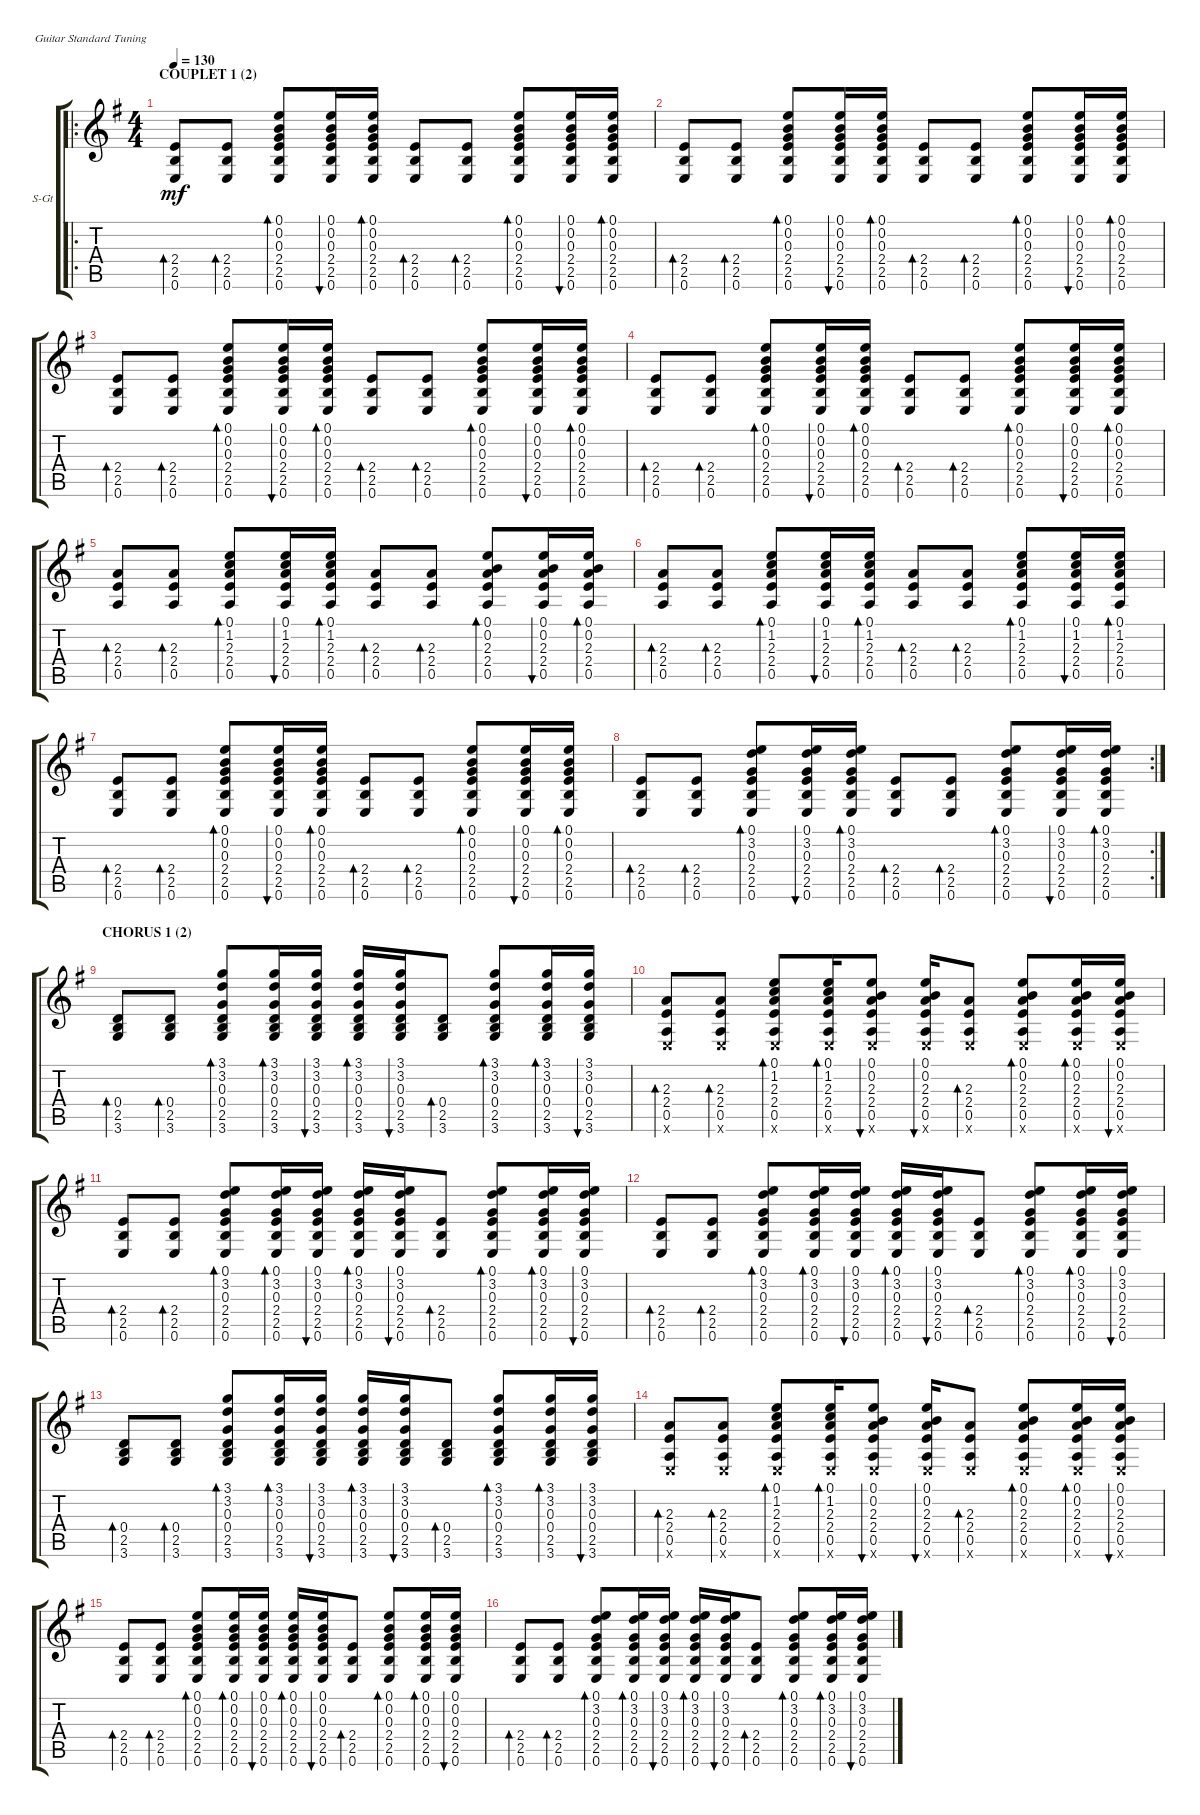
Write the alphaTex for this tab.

\defaultSystemsLayout 4
\bracketExtendMode groupsimilarinstruments
\firstSystemTrackNameOrientation horizontal
\otherSystemsTrackNameOrientation horizontal
\track ("Steel Guitar" "S-Gt") {instrument acousticguitarsteel}
\staff {score tabs}
\tuning (E4 B3 G3 D3 A2 E2)
\ro
\ts (4 4)
\section ("" "COUPLET 1 (2)")
\tempo 130
\clef g2
\ks eminor
(2.4 2.5 0.6).8{bd 30 dy mf} (2.4 2.5 0.6).8{bd 30} (2.4 0.3 0.2 0.1 2.5 0.6).8{bd 30} (2.4 0.3 0.2 0.1 2.5 0.6).16{bu 30} (2.4 0.3 0.2 0.1 2.5 0.6).16{bd 30} (2.4 2.5 0.6).8{bd 30} (2.4 2.5 0.6).8{bd 30} (2.4 0.3 0.2 0.1 2.5 0.6).8{bd 30} (2.4 0.3 0.2 0.1 2.5 0.6).16{bu 30} (2.4 0.3 0.2 0.1 2.5 0.6).16{bd 30} |
(2.4 2.5 0.6).8{bd 30} (2.4 2.5 0.6).8{bd 30} (2.4 0.3 0.2 0.1 2.5 0.6).8{bd 30} (2.4 0.3 0.2 0.1 2.5 0.6).16{bu 30} (2.4 0.3 0.2 0.1 2.5 0.6).16{bd 30} (2.4 2.5 0.6).8{bd 30} (2.4 2.5 0.6).8{bd 30} (2.4 0.3 0.2 0.1 2.5 0.6).8{bd 30} (2.4 0.3 0.2 0.1 2.5 0.6).16{bu 30} (2.4 0.3 0.2 0.1 2.5 0.6).16{bd 30} |
\scale
0.548458 (2.4 2.5 0.6).8{bd 30} (2.4 2.5 0.6).8{bd 30} (2.4 0.3 0.2 0.1 2.5 0.6).8{bd 30} (2.4 0.3 0.2 0.1 2.5 0.6).16{bu 30} (2.4 0.3 0.2 0.1 2.5 0.6).16{bd 30} (2.4 2.5 0.6).8{bd 30} (2.4 2.5 0.6).8{bd 30} (2.4 0.3 0.2 0.1 2.5 0.6).8{bd 30} (2.4 0.3 0.2 0.1 2.5 0.6).16{bu 30} (2.4 0.3 0.2 0.1 2.5 0.6).16{bd 30} |
\scale
0.451542 (2.4 2.5 0.6).8{bd 30} (2.4 2.5 0.6).8{bd 30} (2.4 0.3 0.2 0.1 2.5 0.6).8{bd 30} (2.4 0.3 0.2 0.1 2.5 0.6).16{bu 30} (2.4 0.3 0.2 0.1 2.5 0.6).16{bd 30} (2.4 2.5 0.6).8{bd 30} (2.4 2.5 0.6).8{bd 30} (2.4 0.3 0.2 0.1 2.5 0.6).8{bd 30} (2.4 0.3 0.2 0.1 2.5 0.6).16{bu 30} (2.4 0.3 0.2 0.1 2.5 0.6).16{bd 30} |
\scale
0.537955 (2.4 0.5 2.3).8{bd 30} (2.4 0.5 2.3).8{bd 30} (2.4 2.3 1.2 0.1 0.5).8{bd 30} (2.4 2.3 1.2 0.1 0.5).16{bu 30} (2.4 2.3 1.2 0.1 0.5).16{bd 30} (2.4 0.5 2.3).8{bd 30} (2.4 0.5 2.3).8{bd 30} (2.4 2.3 0.2 0.1 0.5).8{bd 30} (2.4 2.3 0.2 0.1 0.5).16{bu 30} (2.4 2.3 0.2 0.1 0.5).16{bd 30} |
\scale
0.463952 (2.4 0.5 2.3).8{bd 30} (2.4 0.5 2.3).8{bd 30} (2.4 2.3 1.2 0.1 0.5).8{bd 30} (2.4 2.3 1.2 0.1 0.5).16{bu 30} (2.4 2.3 1.2 0.1 0.5).16{bd 30} (2.4 0.5 2.3).8{bd 30} (2.4 0.5 2.3).8{bd 30} (2.4 2.3 1.2 0.1 0.5).8{bd 30} (2.4 2.3 1.2 0.1 0.5).16{bu 30} (2.4 2.3 1.2 0.1 0.5).16{bd 30} |
\scale
0.523613 (2.4 2.5 0.6).8{bd 30} (2.4 2.5 0.6).8{bd 30} (2.4 0.3 0.2 0.1 2.5 0.6).8{bd 30} (2.4 0.3 0.2 0.1 2.5 0.6).16{bu 30} (2.4 0.3 0.2 0.1 2.5 0.6).16{bd 30} (2.4 2.5 0.6).8{bd 30} (2.4 2.5 0.6).8{bd 30} (2.4 0.3 0.2 0.1 2.5 0.6).8{bd 30} (2.4 0.3 0.2 0.1 2.5 0.6).16{bu 30} (2.4 0.3 0.2 0.1 2.5 0.6).16{bd 30} |
\rc 2
\scale
0.476404 (2.4 2.5 0.6).8{bd 30} (2.4 2.5 0.6).8{bd 30} (2.4 0.3 3.2 0.1 2.5 0.6).8{bd 30} (2.4 0.3 3.2 0.1 2.5 0.6).16{bu 30} (2.4 0.3 3.2 0.1 2.5 0.6).16{bd 30} (2.4 2.5 0.6).8{bd 30} (2.4 2.5 0.6).8{bd 30} (2.4 0.3 3.2 0.1 2.5 0.6).8{bd 30} (2.4 0.3 3.2 0.1 2.5 0.6).16{bu 30} (2.4 0.3 3.2 0.1 2.5 0.6).16{bd 30} |
\section ("" "CHORUS 1 (2)")
\scale
0.500568 (0.4 2.5 3.6).8{bd 30} (0.4 2.5 3.6).8{bd 30} (0.4 0.3 3.2 3.1 2.5 3.6).8{bd 30} (0.4 0.3 3.2 3.1 2.5 3.6).16{bd 30} (0.4 0.3 3.2 3.1 2.5 3.6).16{bu 30} (0.4 0.3 3.2 3.1 2.5 3.6).16{bd 30} (0.4 0.3 3.2 3.1 2.5 3.6).16{bu 30} (0.4 2.5 3.6).8{bd 30} (0.4 0.3 3.2 3.1 2.5 3.6).8{bd 30} (0.4 0.3 3.2 3.1 2.5 3.6).16{bd 30} (0.4 0.3 3.2 3.1 2.5 3.6).16{bu 30} |
\scale
0.499564 (2.4 0.5 0.6{x} 2.3).8{bd 30} (2.4 0.5 0.6{x} 2.3).8{bd 30} (2.4 2.3 1.2 0.1 0.5 0.6{x}).8{bd 30} (2.4 2.3 1.2 0.1 0.5 0.6{x}).16{bd 30} (2.4 2.3 0.2 0.1 0.5 0.6{x}).8{bu 30} (2.4 2.3 0.2 0.1 0.5 0.6{x}).16{bu 30} (2.4 0.5 0.6{x} 2.3).8{bd 30} (2.4 2.3 0.2 0.1 0.5 0.6{x}).8{bd 30} (2.4 2.3 0.2 0.1 0.5 0.6{x}).16{bd 30} (2.4 2.3 0.2 0.1 0.5 0.6{x}).16{bu 30} |
\scale
0.511208 (2.4 2.5 0.6).8{bd 30} (2.4 2.5 0.6).8{bd 30} (2.4 0.3 3.2 0.1 2.5 0.6).8{bd 30} (2.4 0.3 3.2 0.1 2.5 0.6).16{bd 30} (2.4 0.3 3.2 0.1 2.5 0.6).16{bu 30} (2.4 0.3 3.2 0.1 2.5 0.6).16{bd 30} (2.4 0.3 3.2 0.1 2.5 0.6).16{bu 30} (2.4 2.5 0.6).8{bd 30} (2.4 0.3 3.2 0.1 2.5 0.6).8{bd 30} (2.4 0.3 3.2 0.1 2.5 0.6).16{bd 30} (2.4 0.3 3.2 0.1 2.5 0.6).16{bu 30} |
\scale
0.488743 (2.4 2.5 0.6).8{bd 30} (2.4 2.5 0.6).8{bd 30} (2.4 0.3 3.2 0.1 2.5 0.6).8{bd 30} (2.4 0.3 3.2 0.1 2.5 0.6).16{bd 30} (2.4 0.3 3.2 0.1 2.5 0.6).16{bu 30} (2.4 0.3 3.2 0.1 2.5 0.6).16{bd 30} (2.4 0.3 3.2 0.1 2.5 0.6).16{bu 30} (2.4 2.5 0.6).8{bd 30} (2.4 0.3 3.2 0.1 2.5 0.6).8{bd 30} (2.4 0.3 3.2 0.1 2.5 0.6).16{bd 30} (2.4 0.3 3.2 0.1 2.5 0.6).16{bu 30} |
\scale
0.51058 (0.4 2.5 3.6).8{bd 30} (0.4 2.5 3.6).8{bd 30} (0.4 0.3 3.2 3.1 2.5 3.6).8{bd 30} (0.4 0.3 3.2 3.1 2.5 3.6).16{bd 30} (0.4 0.3 3.2 3.1 2.5 3.6).16{bu 30} (0.4 0.3 3.2 3.1 2.5 3.6).16{bd 30} (0.4 0.3 3.2 3.1 2.5 3.6).16{bu 30} (0.4 2.5 3.6).8{bd 30} (0.4 0.3 3.2 3.1 2.5 3.6).8{bd 30} (0.4 0.3 3.2 3.1 2.5 3.6).16{bd 30} (0.4 0.3 3.2 3.1 2.5 3.6).16{bu 30} |
\scale
0.489601 (2.4 0.5 0.6{x} 2.3).8{bd 30} (2.4 0.5 0.6{x} 2.3).8{bd 30} (2.4 2.3 1.2 0.1 0.5 0.6{x}).8{bd 30} (2.4 2.3 1.2 0.1 0.5 0.6{x}).16{bd 30} (2.4 2.3 0.2 0.1 0.5 0.6{x}).8{bu 30} (2.4 2.3 0.2 0.1 0.5 0.6{x}).16{bu 30} (2.4 0.5 0.6{x} 2.3).8{bd 30} (2.4 2.3 0.2 0.1 0.5 0.6{x}).8{bd 30} (2.4 2.3 0.2 0.1 0.5 0.6{x}).16{bd 30} (2.4 2.3 0.2 0.1 0.5 0.6{x}).16{bu 30} |
\scale
0.504406 (2.4 2.5 0.6).8{bd 30} (2.4 2.5 0.6).8{bd 30} (2.4 0.3 0.2 0.1 2.5 0.6).8{bd 30} (2.4 0.3 0.2 0.1 2.5 0.6).16{bd 30} (2.4 0.3 0.2 0.1 2.5 0.6).16{bu 30} (2.4 0.3 0.2 0.1 2.5 0.6).16{bd 30} (2.4 0.3 0.2 0.1 2.5 0.6).16{bu 30} (2.4 2.5 0.6).8{bd 30} (2.4 0.3 0.2 0.1 2.5 0.6).8{bd 30} (2.4 0.3 0.2 0.1 2.5 0.6).16{bd 30} (2.4 0.3 0.2 0.1 2.5 0.6).16{bu 30} |
\scale
0.495726 (2.4 2.5 0.6).8{bd 30} (2.4 2.5 0.6).8{bd 30} (2.4 0.3 3.2 0.1 2.5 0.6).8{bd 30} (2.4 0.3 3.2 0.1 2.5 0.6).16{bd 30} (2.4 0.3 3.2 0.1 2.5 0.6).16{bu 30} (2.4 0.3 3.2 0.1 2.5 0.6).16{bd 30} (2.4 0.3 3.2 0.1 2.5 0.6).16{bu 30} (2.4 2.5 0.6).8{bd 30} (2.4 0.3 3.2 0.1 2.5 0.6).8{bd 30} (2.4 0.3 3.2 0.1 2.5 0.6).16{bd 30} (2.4 0.3 3.2 0.1 2.5 0.6).16{bu 30}
